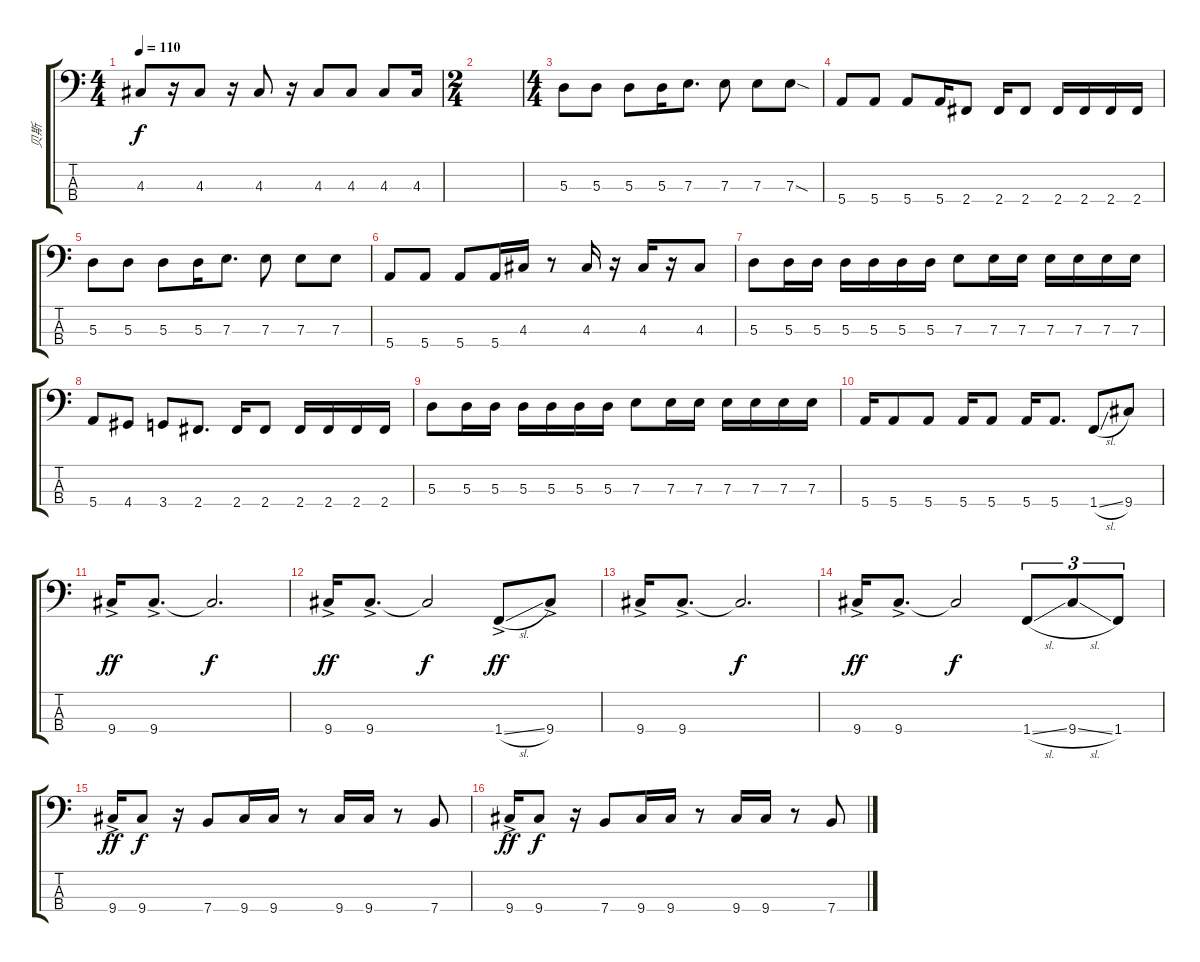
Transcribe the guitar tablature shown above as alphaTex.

\track ("贝斯" "贝斯") {instrument electricbassfinger}
\staff {score tabs}
\tuning (G2 D2 A1 E1) {hide}
\ts (4 4)
\tempo 110
\clef f4
\ks c
4.3.8{dy f} r.16 4.3.8 r.16 4.3.8 r.16 4.3.8 4.3.8 4.3.8 4.3.16 |
\ts (2 4)
|
\ts (4 4)
5.3.8 5.3.8 5.3.8 5.3.16 7.3.8{d} 7.3.8 7.3.8 7.3{sod}.8 |
5.4.8 5.4.8 5.4.8 5.4.16 2.4.8 2.4.16 2.4.8 2.4.16 2.4.16 2.4.16 2.4.16 |
5.3.8 5.3.8 5.3.8 5.3.16 7.3.8{d} 7.3.8 7.3.8 7.3.8 |
5.4.8 5.4.8 5.4.8 5.4.16 4.3.16 r.8 4.3.16 r.16 4.3.16 r.16 4.3.8 |
5.3.8 5.3.16 5.3.16 5.3.16 5.3.16 5.3.16 5.3.16 7.3.8 7.3.16 7.3.16 7.3.16 7.3.16 7.3.16 7.3.16 |
5.4.8 4.4.8 3.4.8 2.4.8{d} 2.4.16 2.4.8 2.4.16 2.4.16 2.4.16 2.4.16 |
5.3.8 5.3.16 5.3.16 5.3.16 5.3.16 5.3.16 5.3.16 7.3.8 7.3.16 7.3.16 7.3.16 7.3.16 7.3.16 7.3.16 |
5.4.16 5.4.8 5.4.8 5.4.16 5.4.8 5.4.16 5.4.8{d} 1.4{sl}.8 9.4.8 |
9.4{ac}.16{dy ff} 9.4{ac}.8{d} 9.4{t}.2{d dy f} |
9.4{ac}.16{dy ff} 9.4{ac}.8{d} 9.4{t}.2{dy f} 1.4{sl ac}.8{dy ff} 9.4{ac}.8 |
9.4{ac}.16 9.4{ac}.8{d} 9.4{t}.2{d dy f} |
9.4{ac}.16{dy ff} 9.4{ac}.8{d} 9.4{t}.2{dy f} 1.4{sl}.8{tu (3 2)} 9.4{sl}.8{tu (3 2)} 1.4.8{tu (3 2)} |
9.4{ac}.16{dy ff} 9.4.8{dy f} r.16 7.4.8 9.4.16 9.4.16 r.8 9.4.16 9.4.16 r.8 7.4.8 |
9.4{ac}.16{dy ff} 9.4.8{dy f} r.16 7.4.8 9.4.16 9.4.16 r.8 9.4.16 9.4.16 r.8 7.4.8
